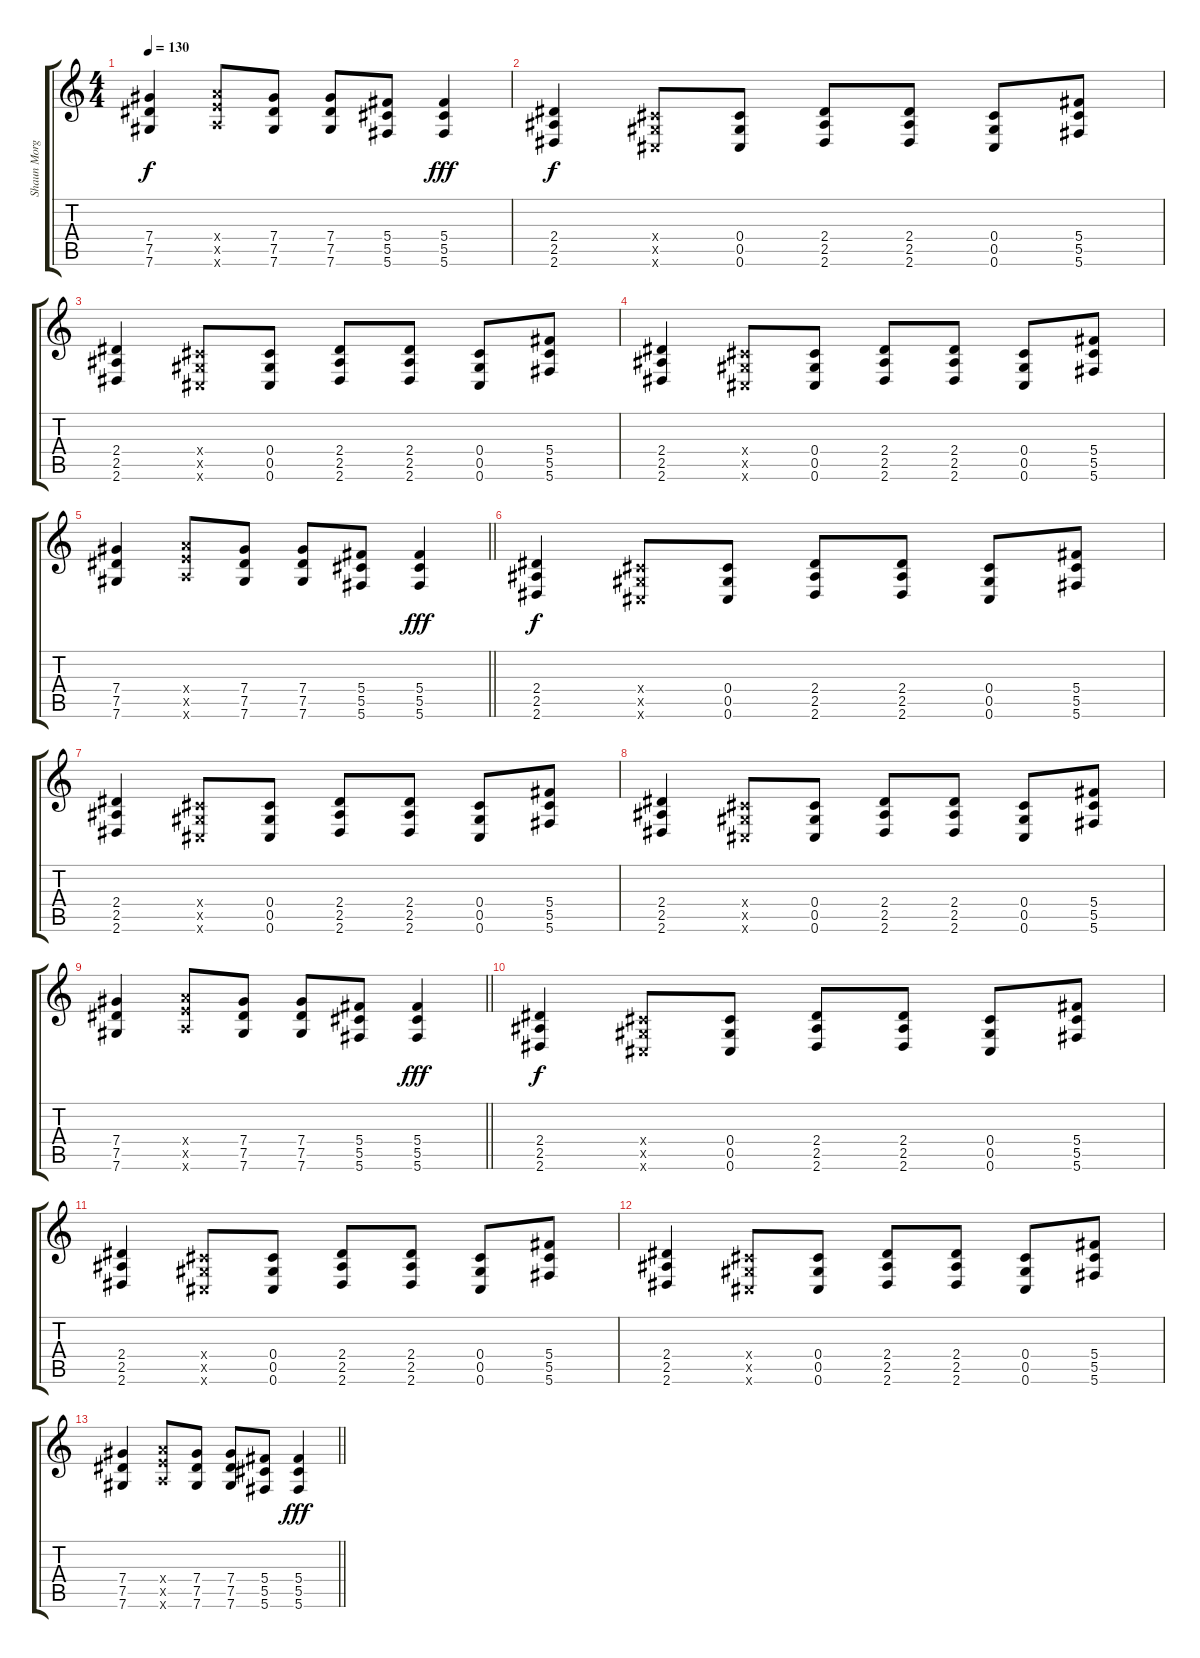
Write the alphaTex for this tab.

\track ("Shaun Morgan" "Shaun Morg") {instrument overdrivenguitar}
\staff {score tabs}
\tuning (Eb4 Bb3 Gb3 Db3 Ab2 Db2) {hide}
\ts (4 4)
\tempo 130
\clef g2
\ks c
(7.4 7.5 7.6).4{dy f} (8.4{x} 8.5{x} 8.6{x}).8 (7.4 7.5 7.6).8 (7.4 7.5 7.6).8 (5.4 5.5 5.6).8 (5.4 5.5 5.6).4{dy fff} |
(2.4 2.5 2.6).4{dy f} (0.4{x} 0.5{x} 0.6{x}).8 (0.4 0.5 0.6).8 (2.4 2.5 2.6).8 (2.4 2.5 2.6).8 (0.4 0.5 0.6).8 (5.4 5.5 5.6).8 |
(2.4 2.5 2.6).4 (0.4{x} 0.5{x} 0.6{x}).8 (0.4 0.5 0.6).8 (2.4 2.5 2.6).8 (2.4 2.5 2.6).8 (0.4 0.5 0.6).8 (5.4 5.5 5.6).8 |
(2.4 2.5 2.6).4 (0.4{x} 0.5{x} 0.6{x}).8 (0.4 0.5 0.6).8 (2.4 2.5 2.6).8 (2.4 2.5 2.6).8 (0.4 0.5 0.6).8 (5.4 5.5 5.6).8 |
\barLineRight lightlight
(7.4 7.5 7.6).4 (8.4{x} 8.5{x} 8.6{x}).8 (7.4 7.5 7.6).8 (7.4 7.5 7.6).8 (5.4 5.5 5.6).8 (5.4 5.5 5.6).4{dy fff} |
(2.4 2.5 2.6).4{dy f} (0.4{x} 0.5{x} 0.6{x}).8 (0.4 0.5 0.6).8 (2.4 2.5 2.6).8 (2.4 2.5 2.6).8 (0.4 0.5 0.6).8 (5.4 5.5 5.6).8 |
(2.4 2.5 2.6).4 (0.4{x} 0.5{x} 0.6{x}).8 (0.4 0.5 0.6).8 (2.4 2.5 2.6).8 (2.4 2.5 2.6).8 (0.4 0.5 0.6).8 (5.4 5.5 5.6).8 |
(2.4 2.5 2.6).4 (0.4{x} 0.5{x} 0.6{x}).8 (0.4 0.5 0.6).8 (2.4 2.5 2.6).8 (2.4 2.5 2.6).8 (0.4 0.5 0.6).8 (5.4 5.5 5.6).8 |
\barLineRight lightlight
(7.4 7.5 7.6).4 (8.4{x} 8.5{x} 8.6{x}).8 (7.4 7.5 7.6).8 (7.4 7.5 7.6).8 (5.4 5.5 5.6).8 (5.4 5.5 5.6).4{dy fff} |
(2.4 2.5 2.6).4{dy f} (0.4{x} 0.5{x} 0.6{x}).8 (0.4 0.5 0.6).8 (2.4 2.5 2.6).8 (2.4 2.5 2.6).8 (0.4 0.5 0.6).8 (5.4 5.5 5.6).8 |
(2.4 2.5 2.6).4 (0.4{x} 0.5{x} 0.6{x}).8 (0.4 0.5 0.6).8 (2.4 2.5 2.6).8 (2.4 2.5 2.6).8 (0.4 0.5 0.6).8 (5.4 5.5 5.6).8 |
(2.4 2.5 2.6).4 (0.4{x} 0.5{x} 0.6{x}).8 (0.4 0.5 0.6).8 (2.4 2.5 2.6).8 (2.4 2.5 2.6).8 (0.4 0.5 0.6).8 (5.4 5.5 5.6).8 |
\barLineRight lightlight
(7.4 7.5 7.6).4 (8.4{x} 8.5{x} 8.6{x}).8 (7.4 7.5 7.6).8 (7.4 7.5 7.6).8 (5.4 5.5 5.6).8 (5.4 5.5 5.6).4{dy fff}
